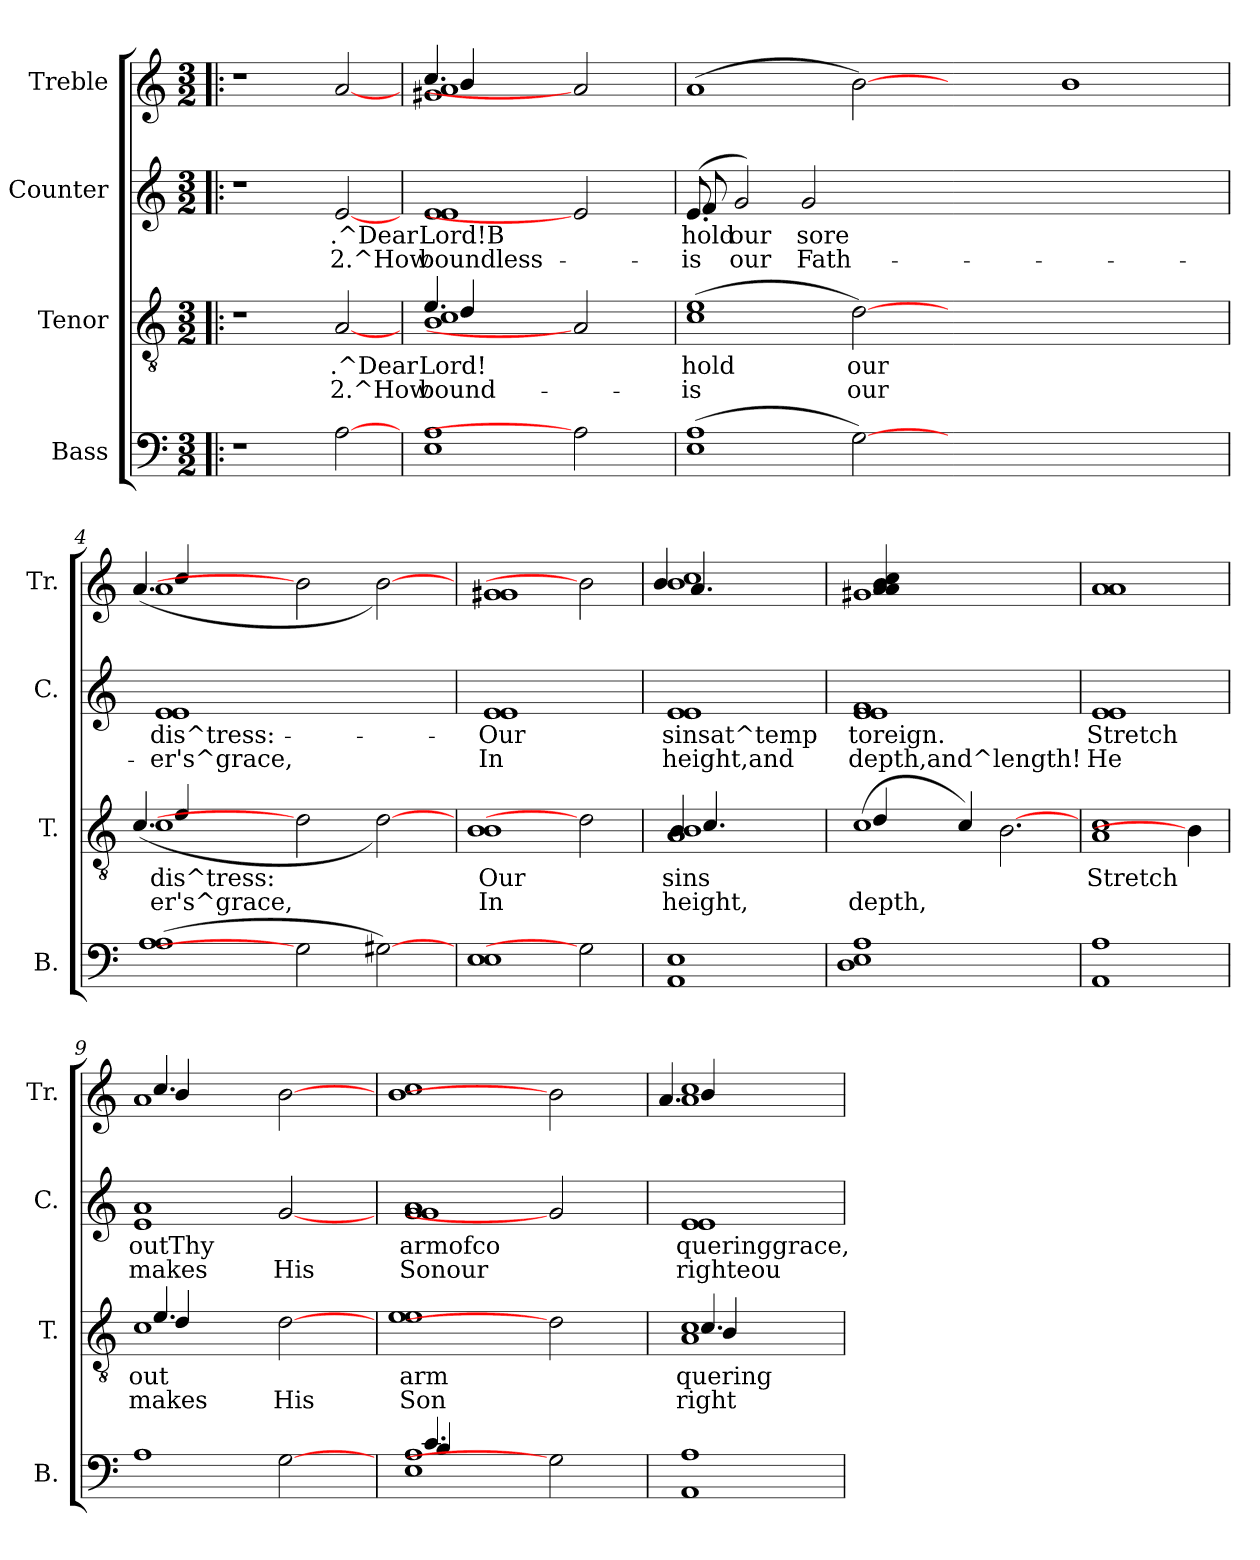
**kern	**text	**kern	**text	**text	**kern	**text	**text	**kern	**text
*part4	*part4	*part3	*part3	*part3	*part2	*part2	*part2	*part1	*part1
*staff4	*staff4	*staff3	*staff3	*staff3	*staff2	*staff2	*staff2	*staff1	*staff1
*I"Bass	*	*I"Tenor	*	*	*I"Counter	*	*	*I"Treble	*
*I'B.	*	*I'T.	*	*	*I'C.	*	*	*I'Tr.	*
!!LO:PB:g=z
*stria5	*	*stria5	*	*	*stria5	*	*	*stria5	*
*clefF4	*	*clefGv2	*	*	*clefG2	*	*	*clefG2	*
*k[]	*	*k[]	*	*	*k[]	*	*	*k[]	*
*C:	*	*C:	*	*	*C:	*	*	*C:	*
*M3/2	*	*M3/2	*	*	*M3/2	*	*	*M3/2	*
=1!|:	=1!|:	=1!|:	=1!|:	=1!|:	=1!|:	=1!|:	=1!|:	=1!|:	=1!|:
1r	.	1r	.	.	1r	.	.	1r	.
!	!LO:LY:b:rj	!	!LO:LY:a:rj	!LO:LY:a:rj	!	!LO:LY:b:rj	!LO:LY:b:rj	!	!LO:LY:b:rj
[2A	.	[2A	.^Dear	2.^How	[2e	.^Dear	2.^How	[2a	.
=2	=2	=2	=2	=2	=2	=2	=2	=2	=2
!	!LO:LY:b:rj	!	!LO:LY:a:rj	!LO:LY:a:rj	!	!LO:LY:b:rj	!LO:LY:b:rj	!	!LO:LY:b:rj
*	*	*^	*	*	*	*	*	*^	*
*	*	*	*^	*	*	*	*	*	*	*^	*
1A 1E	.	(>1c 1B	4.e/)	4d/	Lord!	bound-	1e 1e	Lord!B	boundless-	(>1a 1g#X	4.cc/)	4b/	.
.	.	.	.	1ryy	.	.	.	.	.	.	.	1ryy	.
.	.	.	1ryy	.	.	.	.	.	.	.	1ryy	.	.
2A]	.	2A]	.	.	.	.	2e]	.	.	2a]	.	.	.
.	.	.	.	4ryy	.	.	.	.	.	.	.	4ryy	.
.	.	.	8ryy	.	.	.	.	.	.	.	8ryy	.	.
*	*	*	*v	*v	*	*	*	*	*	*	*v	*v	*
=3	=3	=3	=3	=3	=3	=3	=3	=3	=3	=3	=3
!	!LO:LY:b:rj	!	!	!LO:LY:a:rj	!LO:LY:a:rj	!	!LO:LY:b:rj	!LO:LY:b:rj	!	!	!LO:LY:b:rj
*	*	*v	*v	*	*	*^	*	*	*v	*v	*
(>1A 1E	.	(>1c 1e	-hold	is	(<8.e/	8f/	-hold	is	(>1a	.
.	.	.	.	.	.	1ryy	.	.	.	.
!	!	!	!	!	!	!	!LO:LY:b:rj	!LO:LY:b:rj	!	!
.	.	.	.	.	2g/)	.	our	our	.	.
!	!	!	!	!	!	!	!LO:LY:b:rj	!LO:LY:b:rj	!	!
.	.	.	.	.	2g/	.	sore	Fath-	.	.
!	!LO:LY:b:rj	!	!LO:LY:a:rj	!LO:LY:a:rj	!	!	!	!	!	!LO:LY:b:rj
[2G)	.	[2d)	our	our	.	.	.	.	[2b)	.
.	.	.	.	.	.	2ryy	.	.	.	.
.	.	.	.	.	1ryy	.	.	.	.	.
1.ryy	.	1.ryy	.	.	.	.	.	.	2ryy	.
.	.	.	.	.	.	4ryy	.	.	.	.
.	.	.	.	.	.	16ryy	.	.	.	.
.	.	.	.	.	.	1ryy	.	.	.	.
!	!	!	!	!	!	!	!	!	!	!LO:LY:b:rj
.	.	.	.	.	.	.	.	.	1b	.
.	.	.	.	.	2ryy	.	.	.	.	.
.	.	.	.	.	4ryy	.	.	.	.	.
.	.	.	.	.	16ryy	16ryy	.	.	.	.
=4	=4	=4	=4	=4	=4	=4	=4	=4	=4	=4
!	!LO:LY:b:rj	!	!LO:LY:a:rj	!LO:LY:a:rj	!	!	!LO:LY:b:rj	!LO:LY:b:rj	!	!LO:LY:b:rj
*	*	*^	*	*	*	*	*	*	*^	*
*	*	*	*^	*	*	*v	*v	*	*	*	*^	*
(>1A 1A	.	1c	(>4.c/	4e/	dis^tress:-	-er's^grace,	1e 1e	-dis^tress:-	-er's^grace,	1a	(>4.a/	4cc/	.
.	.	.	.	1..ryy	.	.	.	.	.	.	.	1..ryy	.
.	.	.	1ryy	.	.	.	.	.	.	.	1ryy	.	.
2G]	.	2d]	.	.	.	.	1ryy	.	.	2b]	.	.	.
.	.	.	2ryy	.	.	.	.	.	.	.	2ryy	.	.
!	!LO:LY:b:rj	!	!	!	!LO:LY:a:rj	!LO:LY:a:rj	!	!	!	!	!	!	!LO:LY:b:rj
[2G#X)	.	[2d)	.	.	-	-	.	.	.	[2b)	.	.	.
.	.	.	8ryy	.	.	.	.	.	.	.	8ryy	.	.
*	*	*	*v	*v	*	*	*	*	*	*	*v	*v	*
=5	=5	=5	=5	=5	=5	=5	=5	=5	=5	=5	=5
!	!LO:LY:b:rj	!	!	!LO:LY:a:rj	!LO:LY:a:rj	!	!LO:LY:b:rj	!LO:LY:b:rj	!	!	!LO:LY:b:rj
*	*	*v	*v	*	*	*	*	*	*v	*v	*
1E 1E	.	1B 1B	Our	In	1e 1e	Our	In	1g#X 1g#	.
2G#]	.	2d]	.	.	2ryy	.	.	2b]	.
=6	=6	=6	=6	=6	=6	=6	=6	=6	=6
!	!LO:LY:b:rj	!	!LO:LY:a:rj	!LO:LY:a:rj	!	!LO:LY:b:rj	!LO:LY:b:rj	!	!LO:LY:b:rj
*	*	*^	*	*	*	*	*	*^	*
*	*	*	*^	*	*	*	*	*	*	*^	*
1AA 1E	.	(>1A 1B	4.c/)	4B/	sins	height,	1e 1e	sinsat^temp	height,and	(>1cc 1b	4.a/)	4b/	.
.	.	.	.	2.ryy	.	.	.	.	.	.	.	2.ryy	.
.	.	.	2ryy	.	.	.	.	.	.	.	2ryy	.	.
.	.	.	8ryy	.	.	.	.	.	.	.	8ryy	.	.
*	*	*	*v	*v	*	*	*	*	*	*	*v	*v	*
=7	=7	=7	=7	=7	=7	=7	=7	=7	=7	=7	=7
!	!LO:LY:b:rj	!	!	!LO:LY:a:rj	!LO:LY:a:rj	!	!LO:LY:b:rj	!LO:LY:b:rj	!	!	!LO:LY:b:rj
(>1A 1D 1E	.	(>1c	4d/	.	depth,	(<1f 1e 1e	toreign.	depth,and^length!	1g#X	4cc/ 4b/ 4a/ 4a/	.
.	.	.	2ryy	.	.	.	.	.	.	2.ryy	.
!	!	!	!	!LO:LY:a:rj	!LO:LY:a:rj	!	!	!	!	!	!
.	.	.	4c/)	.	.	.	.	.	.	.	.
2.ryy	.	[2.B	2.ryy	.	.	2.ryy	.	.	2.ryy	2.ryy	.
=8	=8	=8	=8	=8	=8	=8	=8	=8	=8	=8	=8
!	!LO:LY:b:rj	!	!	!LO:LY:a:rj	!	!	!LO:LY:b:rj	!LO:LY:b:rj	!	!	!LO:LY:b:rj
*	*	*v	*v	*	*	*	*	*	*v	*v	*
1AA 1A	.	1A 1c	Stretch	.	1e 1e	Stretch	He	1a 1a	.
4ryy	.	4B]	.	.	4ryy	.	.	4ryy	.
=9	=9	=9	=9	=9	=9	=9	=9	=9	=9
!	!LO:LY:b:rj	!	!LO:LY:a:rj	!LO:LY:a:rj	!	!LO:LY:b:rj	!LO:LY:b:rj	!	!LO:LY:b:rj
*	*	*^	*	*	*	*	*	*^	*
*	*	*	*^	*	*	*	*	*	*	*^	*
1A	.	(>1c	4.e/)	4d/	out	makes	(<1a 1e	outThy	makes	(>1a	4.cc/)	4b/	.
.	.	.	.	1ryy	.	.	.	.	.	.	.	1ryy	.
.	.	.	1ryy	.	.	.	.	.	.	.	1ryy	.	.
!	!LO:LY:b:rj	!	!	!	!LO:LY:a:rj	!LO:LY:a:rj	!	!LO:LY:b:rj	!LO:LY:b:rj	!	!	!	!LO:LY:b:rj
[2G	.	[2d	.	.	.	His	[2g	.	His	[2b	.	.	.
.	.	.	.	4ryy	.	.	.	.	.	.	.	4ryy	.
.	.	.	8ryy	.	.	.	.	.	.	.	8ryy	.	.
*	*	*	*v	*v	*	*	*	*	*	*	*v	*v	*
=10	=10	=10	=10	=10	=10	=10	=10	=10	=10	=10	=10
*^	*	*	*	*	*	*	*	*	*	*	*
*	*^	*	*	*	*	*	*	*	*	*	*	*
!	!	!	!LO:LY:b:rj	!	!	!LO:LY:a:rj	!LO:LY:a:rj	!	!LO:LY:b:rj	!LO:LY:b:rj	!	!	!LO:LY:b:rj
*	*	*	*	*v	*v	*	*	*	*	*	*v	*v	*
(>1A 1E	4.c/)	4B/	.	1e 1e	arm	Son	(<1a 1g 1g	armofco	Sonour	1cc> 1b>	.
.	.	1ryy	.	.	.	.	.	.	.	.	.
.	1ryy	.	.	.	.	.	.	.	.	.	.
2G]	.	.	.	2d]	.	.	2g]	.	.	2b]	.
.	.	4ryy	.	.	.	.	.	.	.	.	.
.	8ryy	.	.	.	.	.	.	.	.	.	.
*	*v	*v	*	*	*	*	*	*	*	*	*
=11	=11	=11	=11	=11	=11	=11	=11	=11	=11	=11
!	!	!LO:LY:b:rj	!	!LO:LY:a:rj	!LO:LY:a:rj	!	!LO:LY:b:rj	!LO:LY:b:rj	!	!LO:LY:b:rj
*	*	*	*^	*	*	*	*	*	*^	*
*v	*v	*	*	*^	*	*	*	*	*	*	*^	*
1A 1AA	.	(>1A 1c	4.c/)	4B/	quering	right-	1e 1e	queringgrace,	righteou-	(>1cc 1a	4.a/)	4b/	.
.	.	.	.	2.ryy	.	.	.	.	.	.	.	2.ryy	.
.	.	.	2ryy	.	.	.	.	.	.	.	2ryy	.	.
.	.	.	8ryy	.	.	.	.	.	.	.	8ryy	.	.
*	*	*v	*v	*v	*	*	*	*	*	*v	*v	*v	*
=	=	=	=	=	=	=	=	=	=
*-	*-	*-	*-	*-	*-	*-	*-	*-	*-
